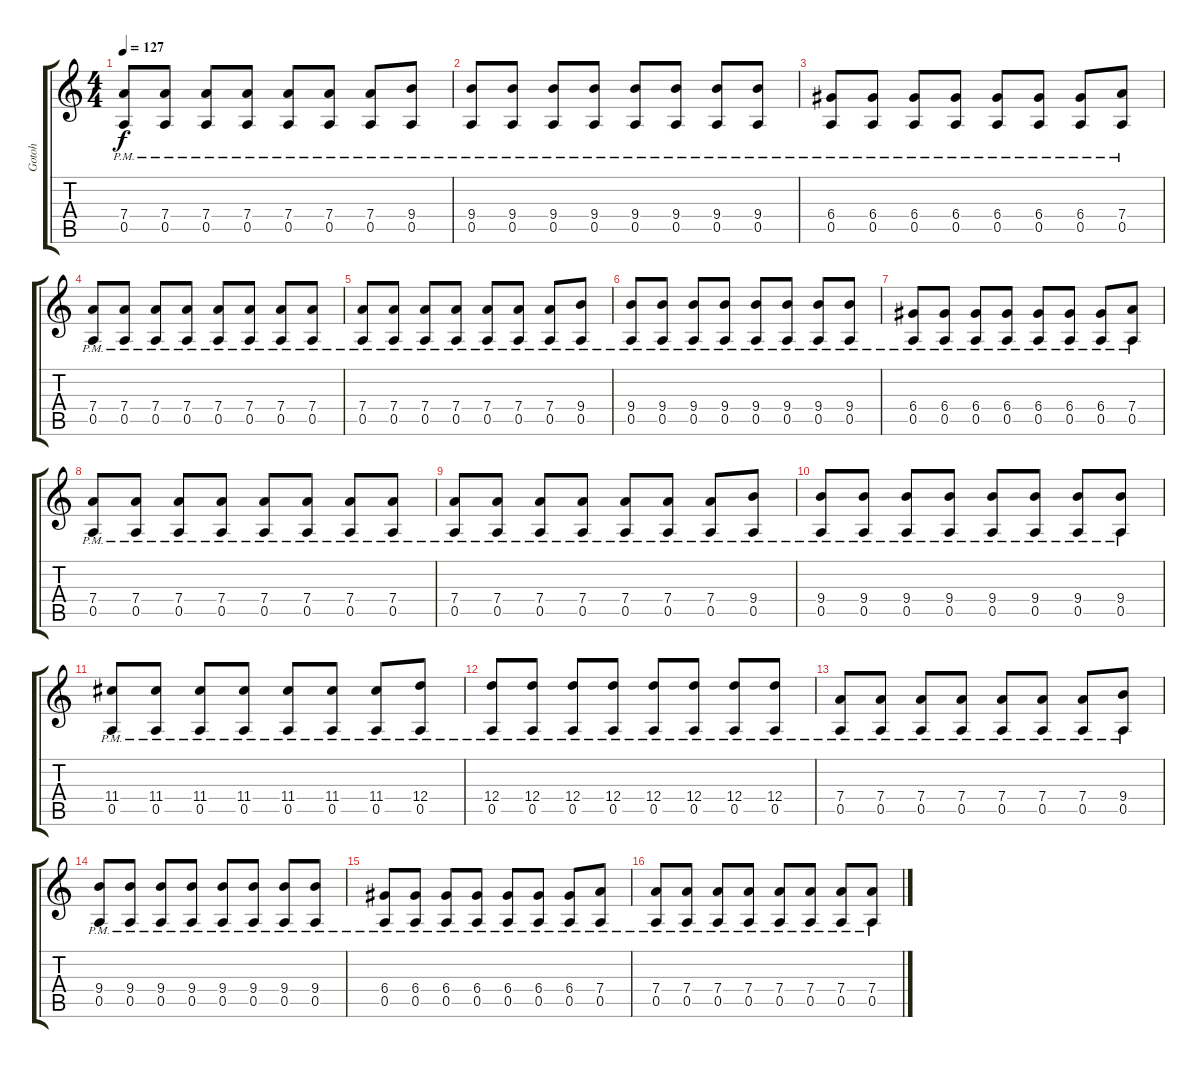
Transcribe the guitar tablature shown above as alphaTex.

\track ("Gotoh" "Gotoh") {instrument electricguitarmuted}
\staff {score tabs}
\tuning (E4 B3 G3 D3 A2 E2) {hide}
\ts (4 4)
\tempo 127
\clef g2
\ks c
(7.4{pm} 0.5{pm}).8{dy f} (7.4{pm} 0.5{pm}).8 (7.4{pm} 0.5{pm}).8 (7.4{pm} 0.5{pm}).8 (7.4{pm} 0.5{pm}).8 (7.4{pm} 0.5{pm}).8 (7.4{pm} 0.5{pm}).8 (9.4{pm} 0.5{pm}).8 |
(9.4{pm} 0.5{pm}).8 (9.4{pm} 0.5{pm}).8 (9.4{pm} 0.5{pm}).8 (9.4{pm} 0.5{pm}).8 (9.4{pm} 0.5{pm}).8 (9.4{pm} 0.5{pm}).8 (9.4{pm} 0.5{pm}).8 (9.4{pm} 0.5{pm}).8 |
(6.4{pm} 0.5{pm}).8 (6.4{pm} 0.5{pm}).8 (6.4{pm} 0.5{pm}).8 (6.4{pm} 0.5{pm}).8 (6.4{pm} 0.5{pm}).8 (6.4{pm} 0.5{pm}).8 (6.4{pm} 0.5{pm}).8 (7.4{pm} 0.5{pm}).8 |
(7.4{pm} 0.5{pm}).8 (7.4{pm} 0.5{pm}).8 (7.4{pm} 0.5{pm}).8 (7.4{pm} 0.5{pm}).8 (7.4{pm} 0.5{pm}).8 (7.4{pm} 0.5{pm}).8 (7.4{pm} 0.5{pm}).8 (7.4{pm} 0.5{pm}).8 |
(7.4{pm} 0.5{pm}).8 (7.4{pm} 0.5{pm}).8 (7.4{pm} 0.5{pm}).8 (7.4{pm} 0.5{pm}).8 (7.4{pm} 0.5{pm}).8 (7.4{pm} 0.5{pm}).8 (7.4{pm} 0.5{pm}).8 (9.4{pm} 0.5{pm}).8 |
(9.4{pm} 0.5{pm}).8 (9.4{pm} 0.5{pm}).8 (9.4{pm} 0.5{pm}).8 (9.4{pm} 0.5{pm}).8 (9.4{pm} 0.5{pm}).8 (9.4{pm} 0.5{pm}).8 (9.4{pm} 0.5{pm}).8 (9.4{pm} 0.5{pm}).8 |
(6.4{pm} 0.5{pm}).8 (6.4{pm} 0.5{pm}).8 (6.4{pm} 0.5{pm}).8 (6.4{pm} 0.5{pm}).8 (6.4{pm} 0.5{pm}).8 (6.4{pm} 0.5{pm}).8 (6.4{pm} 0.5{pm}).8 (7.4{pm} 0.5{pm}).8 |
(7.4{pm} 0.5{pm}).8 (7.4{pm} 0.5{pm}).8 (7.4{pm} 0.5{pm}).8 (7.4{pm} 0.5{pm}).8 (7.4{pm} 0.5{pm}).8 (7.4{pm} 0.5{pm}).8 (7.4{pm} 0.5{pm}).8 (7.4{pm} 0.5{pm}).8 |
(7.4{pm} 0.5{pm}).8 (7.4{pm} 0.5{pm}).8 (7.4{pm} 0.5{pm}).8 (7.4{pm} 0.5{pm}).8 (7.4{pm} 0.5{pm}).8 (7.4{pm} 0.5{pm}).8 (7.4{pm} 0.5{pm}).8 (9.4{pm} 0.5{pm}).8 |
(9.4{pm} 0.5{pm}).8 (9.4{pm} 0.5{pm}).8 (9.4{pm} 0.5{pm}).8 (9.4{pm} 0.5{pm}).8 (9.4{pm} 0.5{pm}).8 (9.4{pm} 0.5{pm}).8 (9.4{pm} 0.5{pm}).8 (9.4{pm} 0.5{pm}).8 |
(11.4{pm} 0.5{pm}).8 (11.4{pm} 0.5{pm}).8 (11.4{pm} 0.5{pm}).8 (11.4{pm} 0.5{pm}).8 (11.4{pm} 0.5{pm}).8 (11.4{pm} 0.5{pm}).8 (11.4{pm} 0.5{pm}).8 (12.4{pm} 0.5{pm}).8 |
(12.4{pm} 0.5{pm}).8 (12.4{pm} 0.5{pm}).8 (12.4{pm} 0.5{pm}).8 (12.4{pm} 0.5{pm}).8 (12.4{pm} 0.5{pm}).8 (12.4{pm} 0.5{pm}).8 (12.4{pm} 0.5{pm}).8 (12.4{pm} 0.5{pm}).8 |
(7.4{pm} 0.5{pm}).8 (7.4{pm} 0.5{pm}).8 (7.4{pm} 0.5{pm}).8 (7.4{pm} 0.5{pm}).8 (7.4{pm} 0.5{pm}).8 (7.4{pm} 0.5{pm}).8 (7.4{pm} 0.5{pm}).8 (9.4{pm} 0.5{pm}).8 |
(9.4{pm} 0.5{pm}).8 (9.4{pm} 0.5{pm}).8 (9.4{pm} 0.5{pm}).8 (9.4{pm} 0.5{pm}).8 (9.4{pm} 0.5{pm}).8 (9.4{pm} 0.5{pm}).8 (9.4{pm} 0.5{pm}).8 (9.4{pm} 0.5{pm}).8 |
(6.4{pm} 0.5{pm}).8 (6.4{pm} 0.5{pm}).8 (6.4{pm} 0.5{pm}).8 (6.4{pm} 0.5{pm}).8 (6.4{pm} 0.5{pm}).8 (6.4{pm} 0.5{pm}).8 (6.4{pm} 0.5{pm}).8 (7.4{pm} 0.5{pm}).8 |
(7.4{pm} 0.5{pm}).8 (7.4{pm} 0.5{pm}).8 (7.4{pm} 0.5{pm}).8 (7.4{pm} 0.5{pm}).8 (7.4{pm} 0.5{pm}).8 (7.4{pm} 0.5{pm}).8 (7.4{pm} 0.5{pm}).8 (7.4{pm} 0.5{pm}).8
